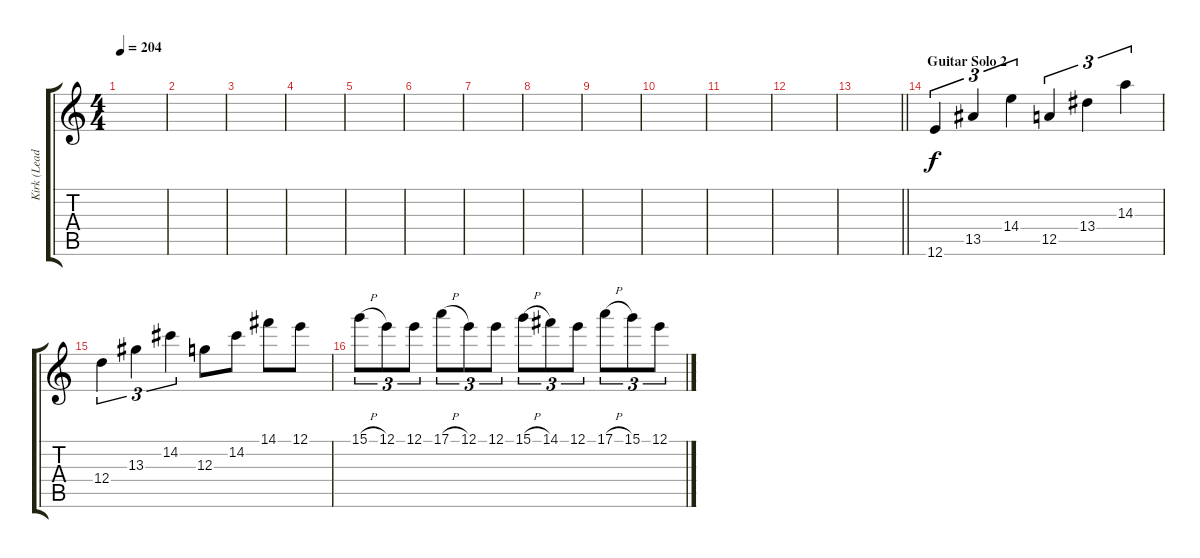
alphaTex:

\track ("Kirk (Lead 1)" "Kirk (Lead") {instrument overdrivenguitar}
\staff {score tabs}
\tuning (E4 B3 G3 D3 A2 E2) {hide}
\ts (4 4)
\tempo 204
\clef g2
\ks c
|
|
|
|
|
|
|
|
|
|
|
|
\barLineRight lightlight
|
\section ("" "Guitar Solo 2")
12.6.4{tu (3 2) dy f balance 0} 13.5.4{tu (3 2)} 14.4.4{tu (3 2)} 12.5.4{tu (3 2)} 13.4.4{tu (3 2)} 14.3.4{tu (3 2)} |
12.4.4{tu (3 2)} 13.3.4{tu (3 2)} 14.2.4{tu (3 2)} 12.3.8 14.2.8 14.1.8 12.1.8 |
15.1{h}.8{tu (3 2)} 12.1.8{tu (3 2)} 12.1.8{tu (3 2)} 17.1{h}.8{tu (3 2)} 12.1.8{tu (3 2)} 12.1.8{tu (3 2)} 15.1{h}.8{tu (3 2)} 14.1.8{tu (3 2)} 12.1.8{tu (3 2)} 17.1{h}.8{tu (3 2)} 15.1.8{tu (3 2)} 12.1.8{tu (3 2)}
